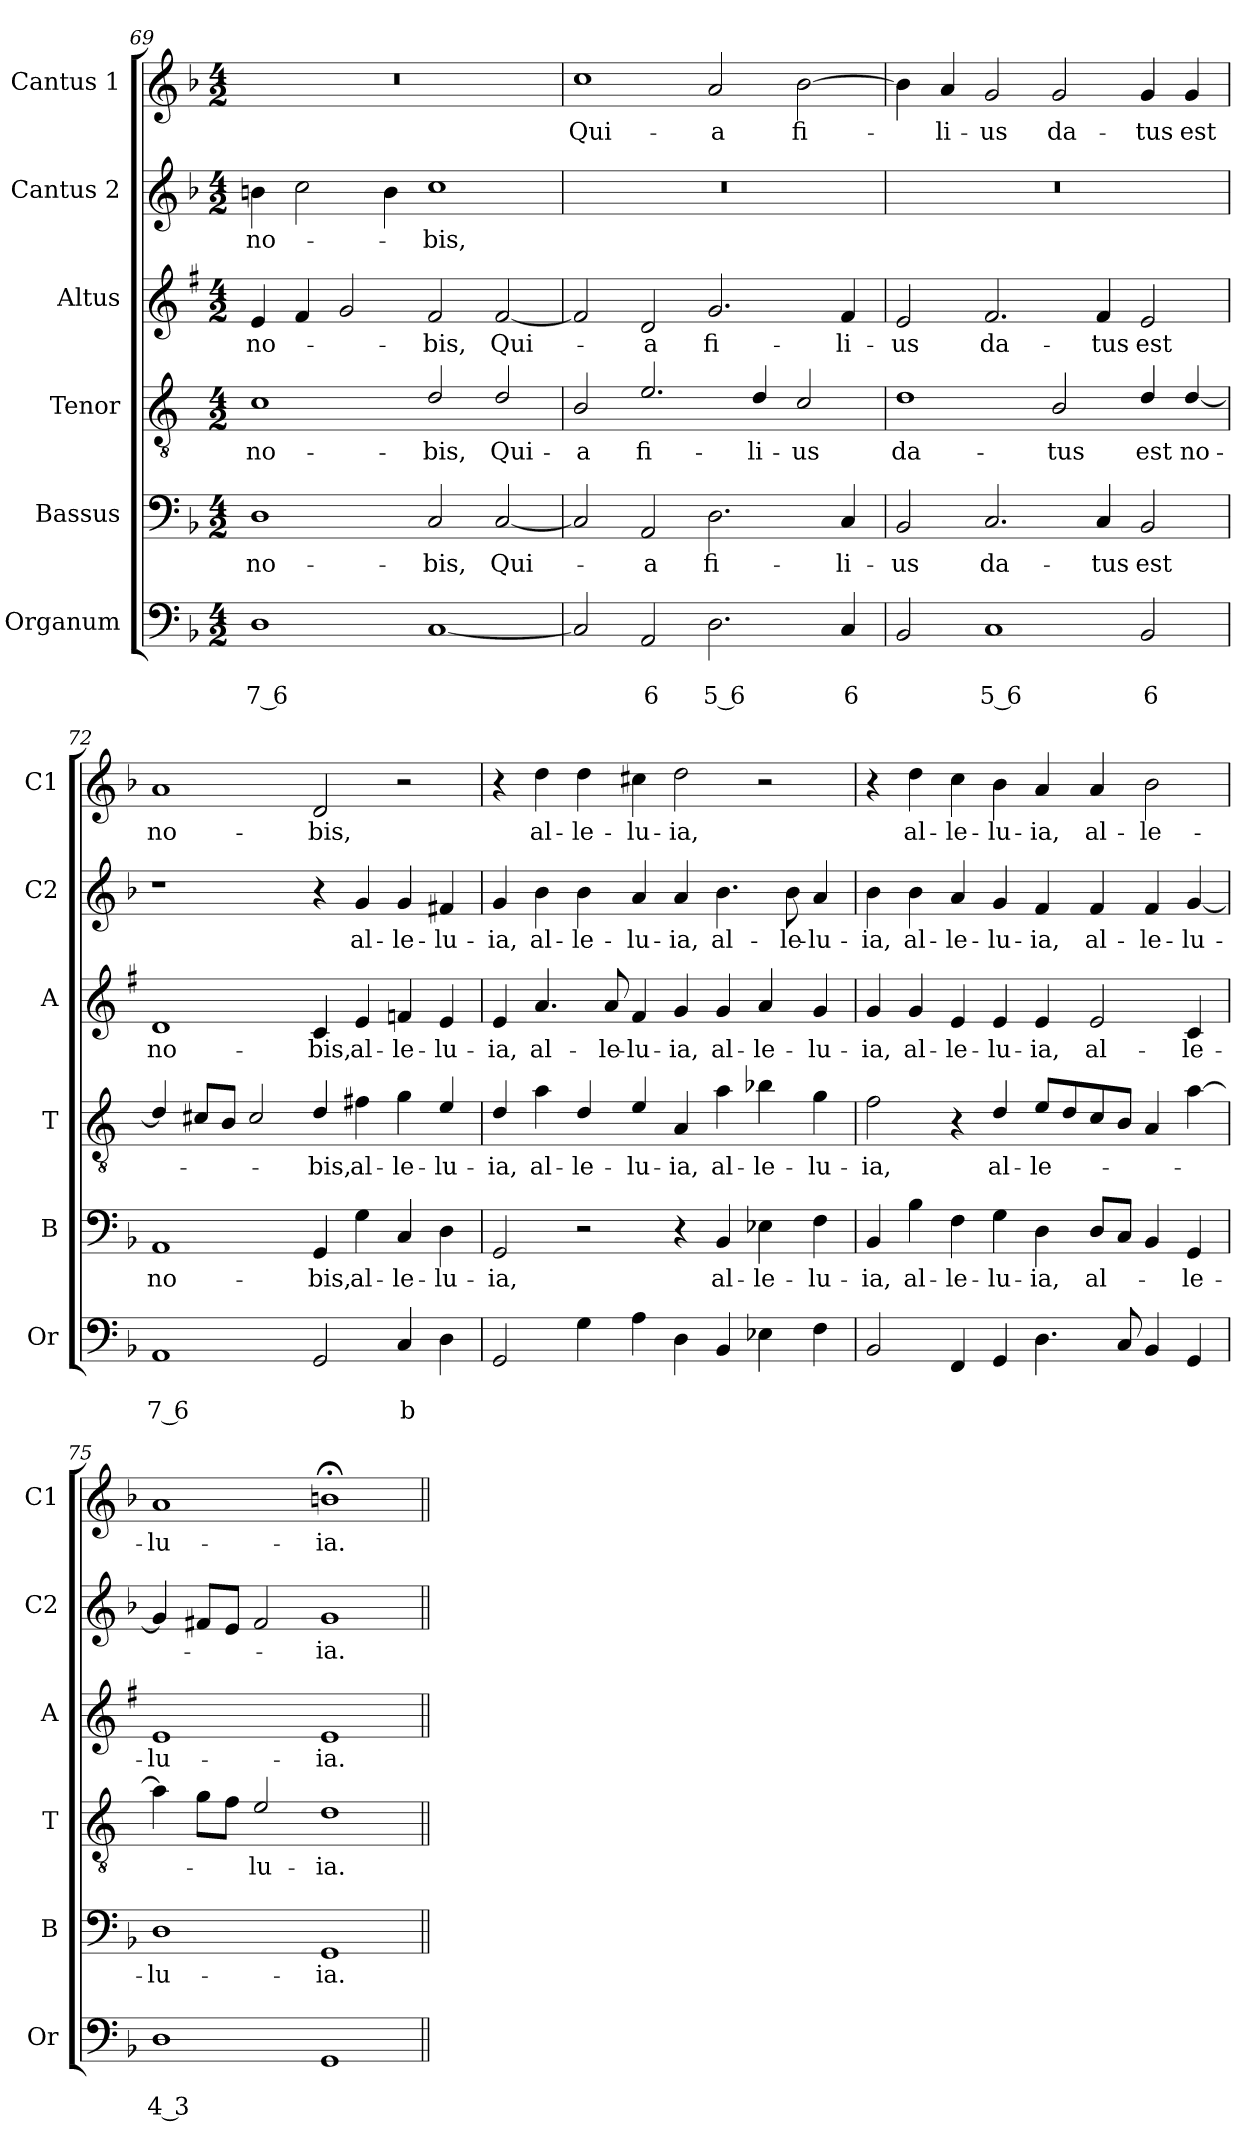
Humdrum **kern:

**kern	**text	**text	**kern	**text	**kern	**text	**kern	**text	**kern	**text	**kern	**text
*part6	*part6	*part6	*part5	*part5	*part4	*part4	*part3	*part3	*part2	*part2	*part1	*part1
*staff6	*staff6	*staff6	*staff5	*staff5	*staff4	*staff4	*staff3	*staff3	*staff2	*staff2	*staff1	*staff1
*I"Organum	*	*	*I"Bassus	*	*I"Tenor	*	*I"Altus	*	*I"Cantus 2	*	*I"Cantus 1	*
*I'Or	*	*	*I'B	*	*I'T	*	*I'A	*	*I'C2	*	*I'C1	*
*clefF4	*	*	*clefF4	*	*clefGv2	*	*clefG2	*	*clefG2	*	*clefG2	*
*	*	*	*	*	*ITrd4c7	*	*ITrd1c2	*	*	*	*	*
*k[b-]	*	*	*k[b-]	*	*k[b-]	*	*k[b-]	*	*k[b-]	*	*k[b-]	*
*F:	*	*	*F:	*	*F:	*	*F:	*	*F:	*	*F:	*
*M4/2	*	*	*M4/2	*	*M4/2	*	*M4/2	*	*M4/2	*	*M4/2	*
=69	=69	=69	=69	=69	=69	=69	=69	=69	=69	=69	=69	=69
!	!	!LO:LY:b	!	!LO:LY:b	!	!LO:LY:b	!	!LO:LY:b	!	!LO:LY:b	!	!
1D	.	7 6	1D	no-	1F	no-	4d/	no-	4bn\	no-	0r	.
.	.	.	.	.	.	.	4e/	.	2cc\	.	.	.
.	.	.	.	.	.	.	2f/	.	.	.	.	.
.	.	.	.	.	.	.	.	.	4b\	.	.	.
!	!	!	!	!LO:LY:b	!	!LO:LY:b	!	!LO:LY:b	!	!LO:LY:b	!	!
[1C	.	.	2C/	-bis,	2G/	-bis,	2e/	-bis,	1cc	-bis,	.	.
!	!	!	!	!LO:LY:b	!	!LO:LY:b	!	!LO:LY:b	!	!	!	!
.	.	.	[2C/	Qui-	2G/	Qui-	[2e/	Qui-	.	.	.	.
=70	=70	=70	=70	=70	=70	=70	=70	=70	=70	=70	=70	=70
!	!	!	!	!	!	!LO:LY:b	!	!	!	!	!	!LO:LY:b
2C/]	.	.	2C/]	.	2E/	-a	2e/]	.	0r	.	1cc	Qui-
!	!	!LO:LY:b	!	!LO:LY:b	!	!LO:LY:b	!	!LO:LY:b	!	!	!	!
2AA/	.	6	2AA/	-a	2.A/	fi-	2c/	-a	.	.	.	.
!	!	!LO:LY:b	!	!LO:LY:b	!	!	!	!LO:LY:b	!	!	!	!LO:LY:b
2.D\	.	5 6	2.D\	fi-	.	.	2.f/	fi-	.	.	2a/	-a
!	!	!	!	!	!	!LO:LY:b	!	!	!	!	!	!
.	.	.	.	.	4G/	-li-	.	.	.	.	.	.
!	!	!	!	!	!	!LO:LY:b	!	!	!	!	!	!LO:LY:b
.	.	.	.	.	2F/	-us	.	.	.	.	[2b-\	fi-
!	!	!LO:LY:b	!	!LO:LY:b	!	!	!	!LO:LY:b	!	!	!	!
4C/	.	6	4C/	-li-	.	.	4e/	-li-	.	.	.	.
=71	=71	=71	=71	=71	=71	=71	=71	=71	=71	=71	=71	=71
!	!	!	!	!LO:LY:b	!	!LO:LY:b	!	!LO:LY:b	!	!	!	!
2BB-/	.	.	2BB-/	-us	1G	da-	2d/	-us	0r	.	4b-\]	.
!	!	!	!	!	!	!	!	!	!	!	!	!LO:LY:b
.	.	.	.	.	.	.	.	.	.	.	4a/	-li-
!	!	!LO:LY:b	!	!LO:LY:b	!	!	!	!LO:LY:b	!	!	!	!LO:LY:b
1C	.	5 6	2.C/	da-	.	.	2.e/	da-	.	.	2g/	-us
!	!	!	!	!	!	!LO:LY:b	!	!	!	!	!	!LO:LY:b
.	.	.	.	.	2E/	-tus	.	.	.	.	2g/	da-
!	!	!	!	!LO:LY:b	!	!	!	!LO:LY:b	!	!	!	!
.	.	.	4C/	-tus	.	.	4e/	-tus	.	.	.	.
!	!	!LO:LY:b	!	!LO:LY:b	!	!LO:LY:b	!	!LO:LY:b	!	!	!	!LO:LY:b
2BB-/	.	6	2BB-/	est	4G/	est	2d/	est	.	.	4g/	-tus
!	!	!	!	!	!	!LO:LY:b	!	!	!	!	!	!LO:LY:b
.	.	.	.	.	[4G/	no-	.	.	.	.	4g/	est
!!LO:LB:g=z
=72	=72	=72	=72	=72	=72	=72	=72	=72	=72	=72	=72	=72
!	!	!LO:LY:b	!	!LO:LY:b	!	!	!	!LO:LY:b	!	!	!	!LO:LY:b
1AA	.	7 6	1AA	no-	4G/]	.	1c	no-	1r	.	1a	no-
.	.	.	.	.	8F#X/L	.	.	.	.	.	.	.
.	.	.	.	.	8E/J	.	.	.	.	.	.	.
.	.	.	.	.	2F#/	.	.	.	.	.	.	.
!	!	!	!	!LO:LY:b	!	!LO:LY:b	!	!LO:LY:b	!	!	!	!LO:LY:b
2GG/	.	.	4GG/	-bis,	4G/	-bis,	4B-/	-bis,	4r	.	2d/	-bis,
!	!	!	!	!LO:LY:b	!	!LO:LY:b	!	!LO:LY:b	!	!LO:LY:b	!	!
.	.	.	4G\	al-	4Bn\	al-	4d/	al-	4g/	al-	.	.
!	!	!LO:LY:b	!	!LO:LY:b	!	!LO:LY:b	!	!LO:LY:b	!	!LO:LY:b	!	!
4C/	.	b	4C/	-le-	4c\	-le-	4e-X/	-le-	4g/	-le-	2r	.
!	!	!	!	!LO:LY:b	!	!LO:LY:b	!	!LO:LY:b	!	!LO:LY:b	!	!
4D\	.	.	4D\	-lu-	4A/	-lu-	4d/	-lu-	4f#X/	-lu-	.	.
=73	=73	=73	=73	=73	=73	=73	=73	=73	=73	=73	=73	=73
!	!	!	!	!LO:LY:b	!	!LO:LY:b	!	!LO:LY:b	!	!LO:LY:b	!	!
2GG/	.	.	2GG/	-ia,	4G/	-ia,	4d/	-ia,	4g/	-ia,	4r	.
!	!	!	!	!	!	!LO:LY:b	!	!LO:LY:b	!	!LO:LY:b	!	!LO:LY:b
.	.	.	.	.	4d\	al-	4.g/	al-	4b-\	al-	4dd\	al-
!	!	!	!	!	!	!LO:LY:b	!	!	!	!LO:LY:b	!	!LO:LY:b
4G\	.	.	2r	.	4G/	-le-	.	.	4b-\	-le-	4dd\	-le-
!	!	!	!	!	!	!	!	!LO:LY:b	!	!	!	!
.	.	.	.	.	.	.	8g/	-le-	.	.	.	.
!	!	!	!	!	!	!LO:LY:b	!	!LO:LY:b	!	!LO:LY:b	!	!LO:LY:b
4A\	.	.	.	.	4A/	-lu-	4e/	-lu-	4a/	-lu-	4cc#X\	-lu-
!	!	!	!	!	!	!LO:LY:b	!	!LO:LY:b	!	!LO:LY:b	!	!LO:LY:b
4D\	.	.	4r	.	4D/	-ia,	4f/	-ia,	4a/	-ia,	2dd\	-ia,
!	!	!	!	!LO:LY:b	!	!LO:LY:b	!	!LO:LY:b	!	!LO:LY:b	!	!
4BB-/	.	.	4BB-/	al-	4d\	al-	4f/	al-	4.b-\	al-	.	.
!	!	!	!	!LO:LY:b	!	!LO:LY:b	!	!LO:LY:b	!	!	!	!
4E-X\	.	.	4E-X\	-le-	4e-X\	-le-	4g/	-le-	.	.	2r	.
!	!	!	!	!	!	!	!	!	!	!LO:LY:b	!	!
.	.	.	.	.	.	.	.	.	8b-\	-le-	.	.
!	!	!	!	!LO:LY:b	!	!LO:LY:b	!	!LO:LY:b	!	!LO:LY:b	!	!
4F\	.	.	4F\	-lu-	4c\	-lu-	4f/	-lu-	4a/	-lu-	.	.
=74	=74	=74	=74	=74	=74	=74	=74	=74	=74	=74	=74	=74
!	!	!	!	!LO:LY:b	!	!LO:LY:b	!	!LO:LY:b	!	!LO:LY:b	!	!
2BB-/	.	.	4BB-/	-ia,	2B-\	-ia,	4f/	-ia,	4b-\	-ia,	4r	.
!	!	!	!	!LO:LY:b	!	!	!	!LO:LY:b	!	!LO:LY:b	!	!LO:LY:b
.	.	.	4B-\	al-	.	.	4f/	al-	4b-\	al-	4dd\	al-
!	!	!	!	!LO:LY:b	!	!	!	!LO:LY:b	!	!LO:LY:b	!	!LO:LY:b
4FF/	.	.	4F\	-le-	4r	.	4d/	-le-	4a/	-le-	4cc\	-le-
!	!	!	!	!LO:LY:b	!	!LO:LY:b	!	!LO:LY:b	!	!LO:LY:b	!	!LO:LY:b
4GG/	.	.	4G\	-lu-	4G/	al-	4d/	-lu-	4g/	-lu-	4b-\	-lu-
!	!	!	!	!LO:LY:b	!	!LO:LY:b	!	!LO:LY:b	!	!LO:LY:b	!	!LO:LY:b
4.D\	.	.	4D\	-ia,	8A/L	-le-	4d/	-ia,	4f/	-ia,	4a/	-ia,
.	.	.	.	.	8G/	.	.	.	.	.	.	.
!	!	!	!	!LO:LY:b	!	!	!	!LO:LY:b	!	!LO:LY:b	!	!LO:LY:b
.	.	.	8D/L	al-	8F/	.	2d/	al-	4f/	al-	4a/	al-
8C/	.	.	8C/J	.	8E/J	.	.	.	.	.	.	.
!	!	!	!	!	!	!	!	!	!	!LO:LY:b	!	!LO:LY:b
4BB-/	.	.	4BB-/	.	4D/	.	.	.	4f/	-le-	2b-\	-le-
!	!	!	!	!LO:LY:b	!	!	!	!LO:LY:b	!	!LO:LY:b	!	!
4GG/	.	.	4GG/	-le-	[4d\	.	4B-/	-le-	[4g/	-lu-	.	.
=75	=75	=75	=75	=75	=75	=75	=75	=75	=75	=75	=75	=75
!	!	!LO:LY:b	!	!LO:LY:b	!	!	!	!LO:LY:b	!	!	!	!LO:LY:b
1D	.	4 3	1D	-lu-	4d\]	.	1d	-lu-	4g/]	.	1a	-lu-
.	.	.	.	.	8c\L	.	.	.	8f#X/L	.	.	.
.	.	.	.	.	8B-\J	.	.	.	8e/J	.	.	.
!	!	!	!	!	!	!LO:LY:b	!	!	!	!	!	!
.	.	.	.	.	2A/	-lu-	.	.	2f#/	.	.	.
!	!	!	!	!LO:LY:b	!	!LO:LY:b	!	!LO:LY:b	!	!LO:LY:b	!	!LO:LY:b
1GG	.	.	1GG	-ia.	1G	-ia.	1d	-ia.	1g	-ia.	1bn;<	-ia.
=||	=||	=||	=||	=||	=||	=||	=||	=||	=||	=||	=||	=||
*-	*-	*-	*-	*-	*-	*-	*-	*-	*-	*-	*-	*-
